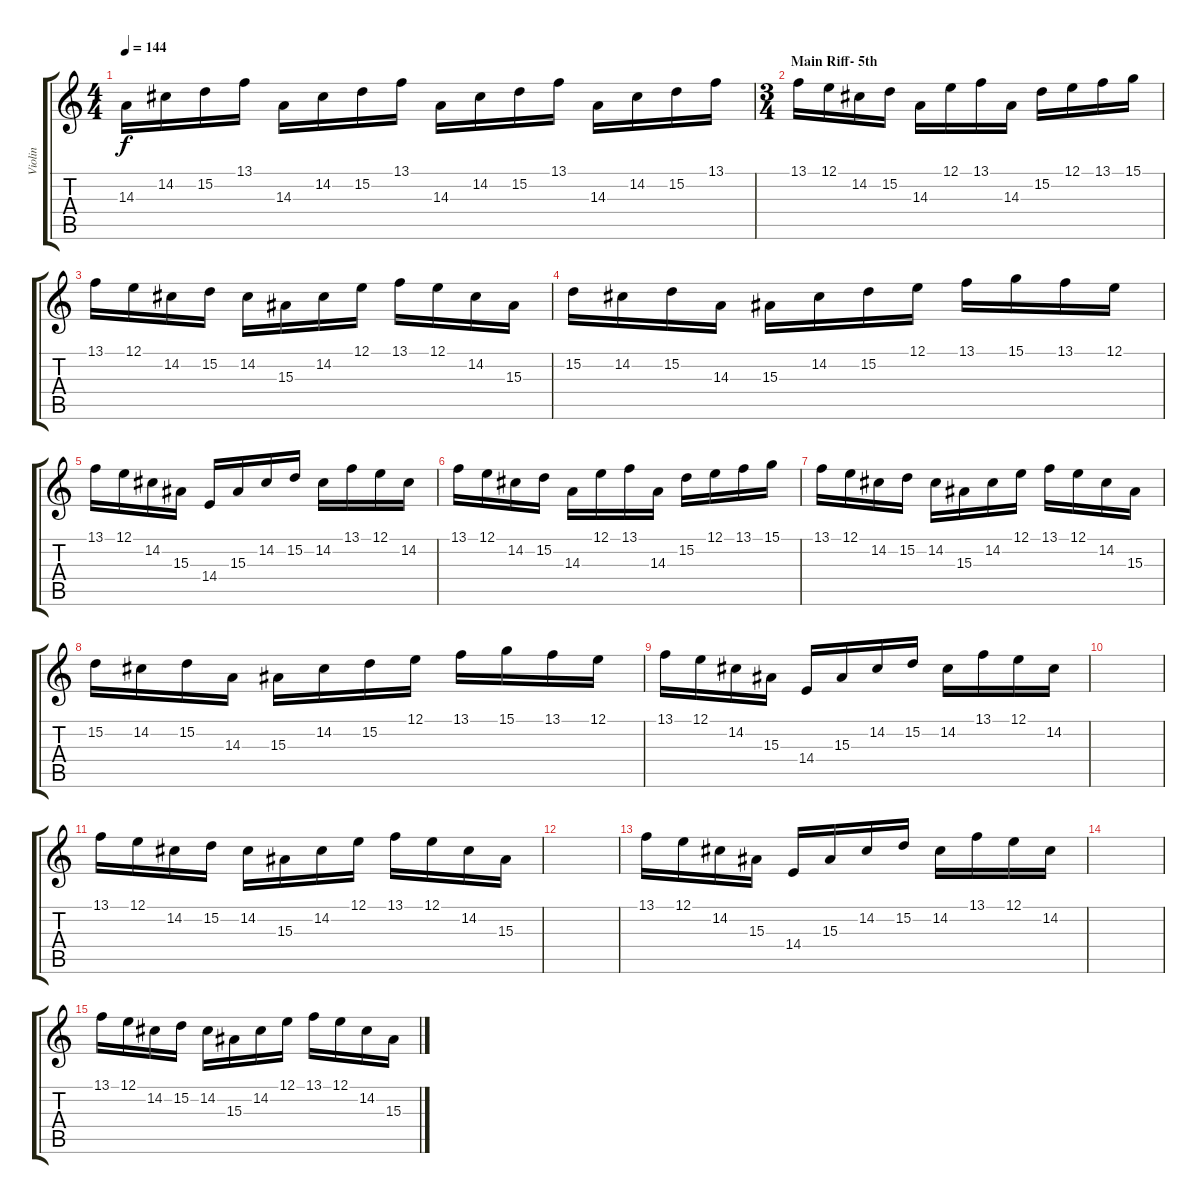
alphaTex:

\track ("Violin" "Violin") {instrument violin}
\staff {score tabs}
\tuning (E4 B3 G3 D3 A2 E2) {hide}
\ts (4 4)
\tempo 144
\clef g2
\ks c
14.3.16{dy f} 14.2.16 15.2.16 13.1.16 14.3.16 14.2.16 15.2.16 13.1.16 14.3.16 14.2.16 15.2.16 13.1.16 14.3.16 14.2.16 15.2.16 13.1.16 |
\ts (3 4)
\section ("" "Main Riff- 5th")
13.1.16 12.1.16 14.2.16 15.2.16 14.3.16 12.1.16 13.1.16 14.3.16 15.2.16 12.1.16 13.1.16 15.1.16 |
13.1.16 12.1.16 14.2.16 15.2.16 14.2.16 15.3.16 14.2.16 12.1.16 13.1.16 12.1.16 14.2.16 15.3.16 |
15.2.16 14.2.16 15.2.16 14.3.16 15.3.16 14.2.16 15.2.16 12.1.16 13.1.16 15.1.16 13.1.16 12.1.16 |
13.1.16 12.1.16 14.2.16 15.3.16 14.4.16 15.3.16 14.2.16 15.2.16 14.2.16 13.1.16 12.1.16 14.2.16 |
13.1.16 12.1.16 14.2.16 15.2.16 14.3.16 12.1.16 13.1.16 14.3.16 15.2.16 12.1.16 13.1.16 15.1.16 |
13.1.16 12.1.16 14.2.16 15.2.16 14.2.16 15.3.16 14.2.16 12.1.16 13.1.16 12.1.16 14.2.16 15.3.16 |
15.2.16 14.2.16 15.2.16 14.3.16 15.3.16 14.2.16 15.2.16 12.1.16 13.1.16 15.1.16 13.1.16 12.1.16 |
13.1.16 12.1.16 14.2.16 15.3.16 14.4.16 15.3.16 14.2.16 15.2.16 14.2.16 13.1.16 12.1.16 14.2.16 |
|
13.1.16 12.1.16 14.2.16 15.2.16 14.2.16 15.3.16 14.2.16 12.1.16 13.1.16 12.1.16 14.2.16 15.3.16 |
|
13.1.16 12.1.16 14.2.16 15.3.16 14.4.16 15.3.16 14.2.16 15.2.16 14.2.16 13.1.16 12.1.16 14.2.16 |
|
13.1.16 12.1.16 14.2.16 15.2.16 14.2.16 15.3.16 14.2.16 12.1.16 13.1.16 12.1.16 14.2.16 15.3.16
